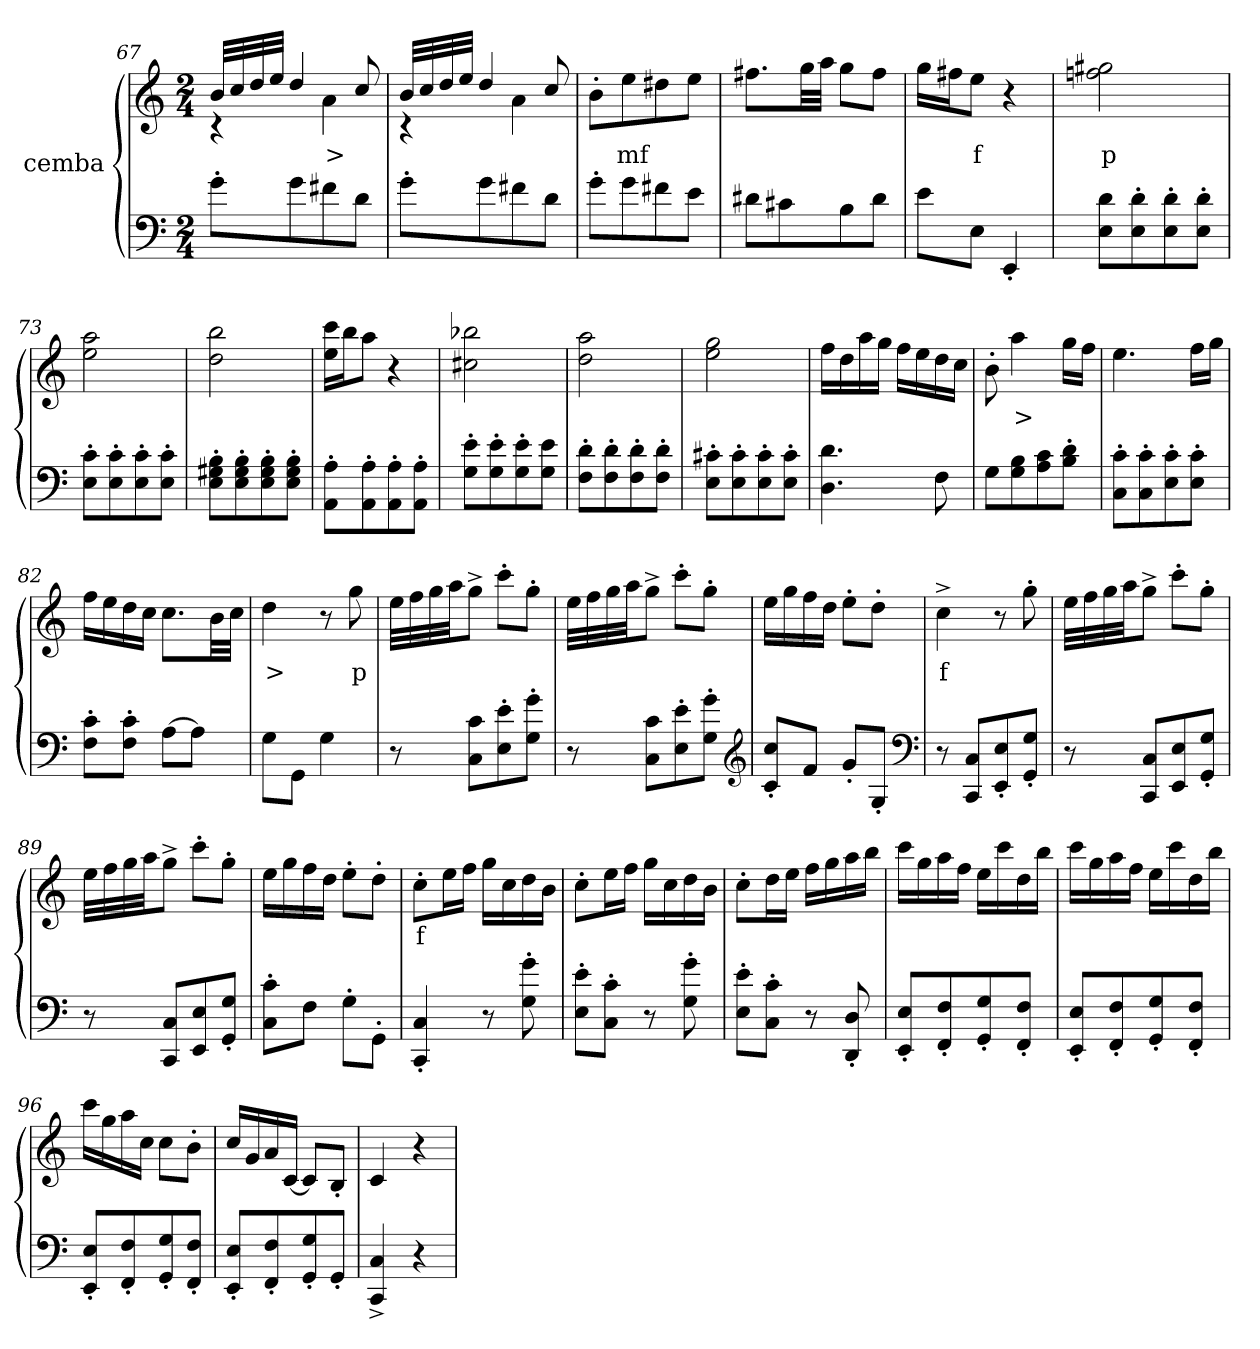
**kern	**kern	**text
*part2	*part1	*part1
*staff2	*staff1	*staff1
*I"cemba	*I"cemba	*
*clefF4	*clefG2	*
*k[]	*k[]	*
*C:	*C:	*
*M2/4	*M2/4	*
=67	=67	=67
*	*^	*
8g'>\L	32b/LLL	4r	.
.	32cc/	.	.
.	32dd/	.	.
.	32ee/JJJ	.	.
8g\	4dd/	.	.
8f#X\	.	4a\	>
8d\J	8cc/	.	.
=68	=68	=68	=68
8g'>\L	32b/LLL	4r	.
.	32cc/	.	.
.	32dd/	.	.
.	32ee/JJJ	.	.
8g\	4dd/	.	.
8f#X\	.	4a\	.
8d\J	8cc/	.	.
*	*v	*v	*
=69	=69	=69
8g'>\L	8b'>\L	.
8g\	8ee\	mf
8f#X\	8dd#X\	.
8e\J	8ee\J	.
=70	=70	=70
8d#X\L	8.ff#X\L	.
8c#X\	.	.
.	32gg\LL	.
.	32aa\JJJ	.
8B\	8gg\L	.
8d#\J	8ff#\J	.
=71	=71	=71
8e\L	16gg\LL	.
.	16ff#X\J	.
8E\J	8ee\J	f
4EE'>/	4r	.
=72	=72	=72
8E\ 8d\L	2ffn\ 2gg#X\	p
8E\'> 8d\'>	.	.
8E\'> 8d\'>	.	.
8E\'> 8d\'>J	.	.
=73	=73	=73
8E\'> 8c\'>L	2ee\ 2aa\	.
8E\'> 8c\'>	.	.
8E\'> 8c\'>	.	.
8E\'> 8c\'>J	.	.
=74	=74	=74
8E\'> 8G#X\'> 8B\'>L	2dd\ 2bb\	.
8E\'> 8G#\'> 8B\'>	.	.
8E\'> 8G#\'> 8B\'>	.	.
8E\'> 8G#\'> 8B\'>J	.	.
=75	=75	=75
8AA\'> 8A\'>L	16ee\ 16ccc\LL	.
.	16bb\J	.
8AA\'> 8A\'>	8aa\J	.
8AA\'> 8A\'>	4r	.
8AA\'> 8A\'>J	.	.
=76	=76	=76
8G\'> 8e\'>L	2cc#X\ 2bb-X\	.
8G\'> 8e\'>	.	.
8G\'> 8e\'>	.	.
8G\ 8e\J	.	.
=77	=77	=77
8F\'> 8d\'>L	2dd\ 2aa\	.
8F\'> 8d\'>	.	.
8F\'> 8d\'>	.	.
8F\'> 8d\'>J	.	.
=78	=78	=78
8E\'> 8c#X\'>L	2ee\ 2gg\	.
8E\'> 8c#\'>	.	.
8E\'> 8c#\'>	.	.
8E\'> 8c#\'>J	.	.
=79	=79	=79
4.D\ 4.d\	16ff\LL	.
.	16dd\	.
.	16aa\	.
.	16gg\JJ	.
.	16ff\LL	.
.	16ee\	.
8F\	16dd\	.
.	16cc\JJ	.
=80	=80	=80
8G\L	8b'>\	.
8G\ 8B\	4aa\	>
8A\ 8c\	.	.
8B\'> 8d\'>J	16gg\LL	.
.	16ff\JJ	.
=81	=81	=81
8C\'> 8c\'>L	4.ee\	.
8C\'> 8c\'>	.	.
8E\'> 8c\'>	.	.
8E\'> 8c\'>J	16ff\LL	.
.	16gg\JJ	.
=82	=82	=82
8F\'> 8c\'>L	16ff\LL	.
.	16ee\	.
8F\'> 8c\'>J	16dd\	.
.	16cc\JJ	.
[8A\L	8.cc\L	.
8A\J]	.	.
.	32b\LL	.
.	32cc\JJJ	.
=83	=83	=83
8G\L	4dd\	>
8GG\J	.	.
4G\	8r	.
.	8gg\	p
=84	=84	=84
8r	32ee\LLL	.
.	32ff\	.
.	32gg\	.
.	32aa\JJ	.
8C\ 8c\L	8gg^>\J	.
8E\'> 8e\'>	8ccc'>\L	.
8G\'> 8g\'>J	8gg'>\J	.
=85	=85	=85
8r	32ee\LLL	.
.	32ff\	.
.	32gg\	.
.	32aa\JJ	.
8C\ 8c\L	8gg^>\J	.
8E\'> 8e\'>	8ccc'>\L	.
8G\'> 8g\'>J	8gg'>\J	.
*clefG2	*	*
=86	=86	=86
8c/'> 8cc/'>L	16ee\LL	.
.	16gg\	.
8f/J	16ff\	.
.	16dd\JJ	.
8g'>/L	8ee'>\L	.
8G'>/J	8dd'>\J	.
*clefF4	*	*
=87	=87	=87
8r	4cc^>\	f
8CC/ 8C/L	.	.
8EE/'> 8E/'>	8r	.
8GG/'> 8G/'>J	8gg'>\	.
=88	=88	=88
8r	32ee\LLL	.
.	32ff\	.
.	32gg\	.
.	32aa\JJ	.
8CC/ 8C/L	8gg^>\J	.
8EE/ 8E/	8ccc'>\L	.
8GG/'> 8G/'>J	8gg'>\J	.
=89	=89	=89
8r	32ee\LLL	.
.	32ff\	.
.	32gg\	.
.	32aa\JJ	.
8CC/ 8C/L	8gg^>\J	.
8EE/ 8E/	8ccc'>\L	.
8GG/'> 8G/'>J	8gg'>\J	.
=90	=90	=90
8C\'> 8c\'>L	16ee\LL	.
.	16gg\	.
8F\J	16ff\	.
.	16dd\JJ	.
8G'>\L	8ee'>\L	.
8GG'>\J	8dd'>\J	.
=91	=91	=91
4CC/'> 4C/'>	8cc'>\L	f
.	16ee\L	.
.	16ff\JJ	.
8r	16gg\LL	.
.	16cc\	.
8G\'> 8g\'>	16dd\	.
.	16b\JJ	.
=92	=92	=92
8E\'> 8e\'>L	8cc'>\L	.
8C\'> 8c\'>J	16ee\L	.
.	16ff\JJ	.
8r	16gg\LL	.
.	16cc\	.
8G\'> 8g\'>	16dd\	.
.	16b\JJ	.
=93	=93	=93
8E\'> 8e\'>L	8cc'>\L	.
8C\'> 8c\'>J	16dd\L	.
.	16ee\JJ	.
8r	16ff\LL	.
.	16gg\	.
8DD/'> 8D/'>	16aa\	.
.	16bb\JJ	.
=94	=94	=94
8EE/'> 8E/'>L	16ccc\LL	.
.	16gg\	.
8FF/'> 8F/'>	16aa\	.
.	16ff\JJ	.
8GG/'> 8G/'>	16ee\LL	.
.	16ccc\	.
8FF/'> 8F/'>J	16dd\	.
.	16bb\JJ	.
=95	=95	=95
8EE/'> 8E/'>L	16ccc\LL	.
.	16gg\	.
8FF/'> 8F/'>	16aa\	.
.	16ff\JJ	.
8GG/'> 8G/'>	16ee\LL	.
.	16ccc\	.
8FF/'> 8F/'>J	16dd\	.
.	16bb\JJ	.
=96	=96	=96
8EE/'> 8E/'>L	16ccc\LL	.
.	16gg\	.
8FF/'> 8F/'>	16aa\	.
.	16cc\JJ	.
8GG/'> 8G/'>	8cc\L	.
8FF/'> 8F/'>J	8b'>\J	.
=97	=97	=97
8EE/'> 8E/'>L	16cc/LL	.
.	16g/	.
8FF/'> 8F/'>	16a/	.
.	[16c/JJ	.
8GG/'> 8G/'>	8c/L]	.
8GG'>/J	8B'>/J	.
=98	=98	=98
4CC/^> 4C/^>	4c/	.
4r	4r	.
=	=	=
*-	*-	*-
